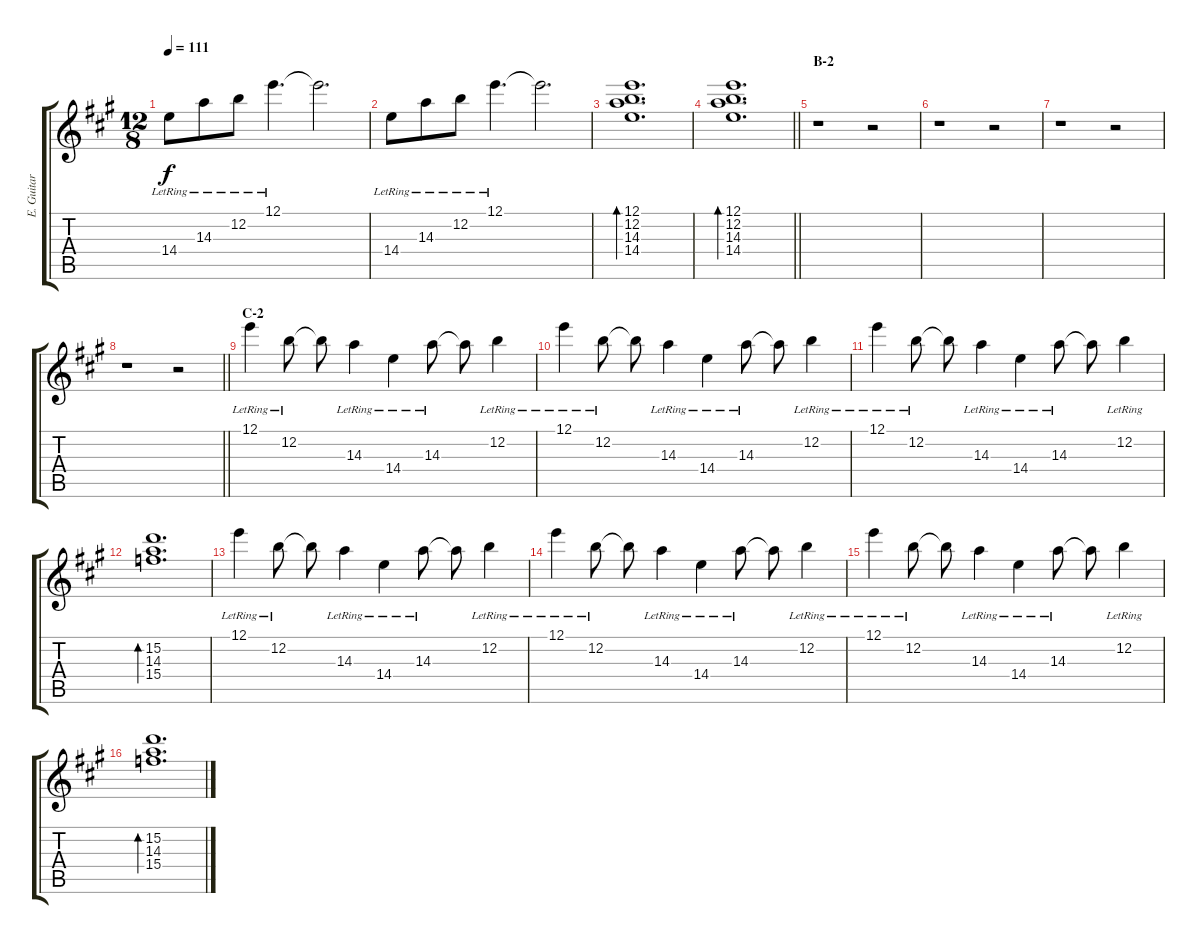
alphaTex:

\track ("E. Guitar II" "E. Guitar ") {instrument electricguitarclean}
\staff {score tabs}
\tuning (E4 B3 G3 D3 A2 D2) {hide}
\ts (12 8)
\tempo 111
\clef g2
\ks a
14.4{lr}.8{dy f} 14.3{lr}.8 12.2{lr}.8 12.1{lr}.4{d} 12.1{t}.2{d} |
14.4{lr}.8 14.3{lr}.8 12.2{lr}.8 12.1{lr}.4{d} 12.1{t}.2{d} |
(12.1 12.2 14.3 14.4).1{d bd 120} |
\barLineRight lightlight
(12.1 12.2 14.3 14.4).1{d bd 120} |
\section ("" "B-2")
r.1 r.2 |
r.1 r.2 |
r.1 r.2 |
\barLineRight lightlight
r.1 r.2 |
\section ("" "C-2")
12.1{lr}.4 12.2{lr}.8 12.2{t}.8 14.3{lr}.4 14.4{lr}.4 14.3{lr}.8 14.3{t}.8 12.2{lr}.4 |
12.1{lr}.4 12.2{lr}.8 12.2{t}.8 14.3{lr}.4 14.4{lr}.4 14.3{lr}.8 14.3{t}.8 12.2{lr}.4 |
12.1{lr}.4 12.2{lr}.8 12.2{t}.8 14.3{lr}.4 14.4{lr}.4 14.3{lr}.8 14.3{t}.8 12.2{lr}.4 |
(15.2 14.3 15.4).1{d bd 120} |
12.1{lr}.4 12.2{lr}.8 12.2{t}.8 14.3{lr}.4 14.4{lr}.4 14.3{lr}.8 14.3{t}.8 12.2{lr}.4 |
12.1{lr}.4 12.2{lr}.8 12.2{t}.8 14.3{lr}.4 14.4{lr}.4 14.3{lr}.8 14.3{t}.8 12.2{lr}.4 |
12.1{lr}.4 12.2{lr}.8 12.2{t}.8 14.3{lr}.4 14.4{lr}.4 14.3{lr}.8 14.3{t}.8 12.2{lr}.4 |
(15.2 14.3 15.4).1{d bd 120}
